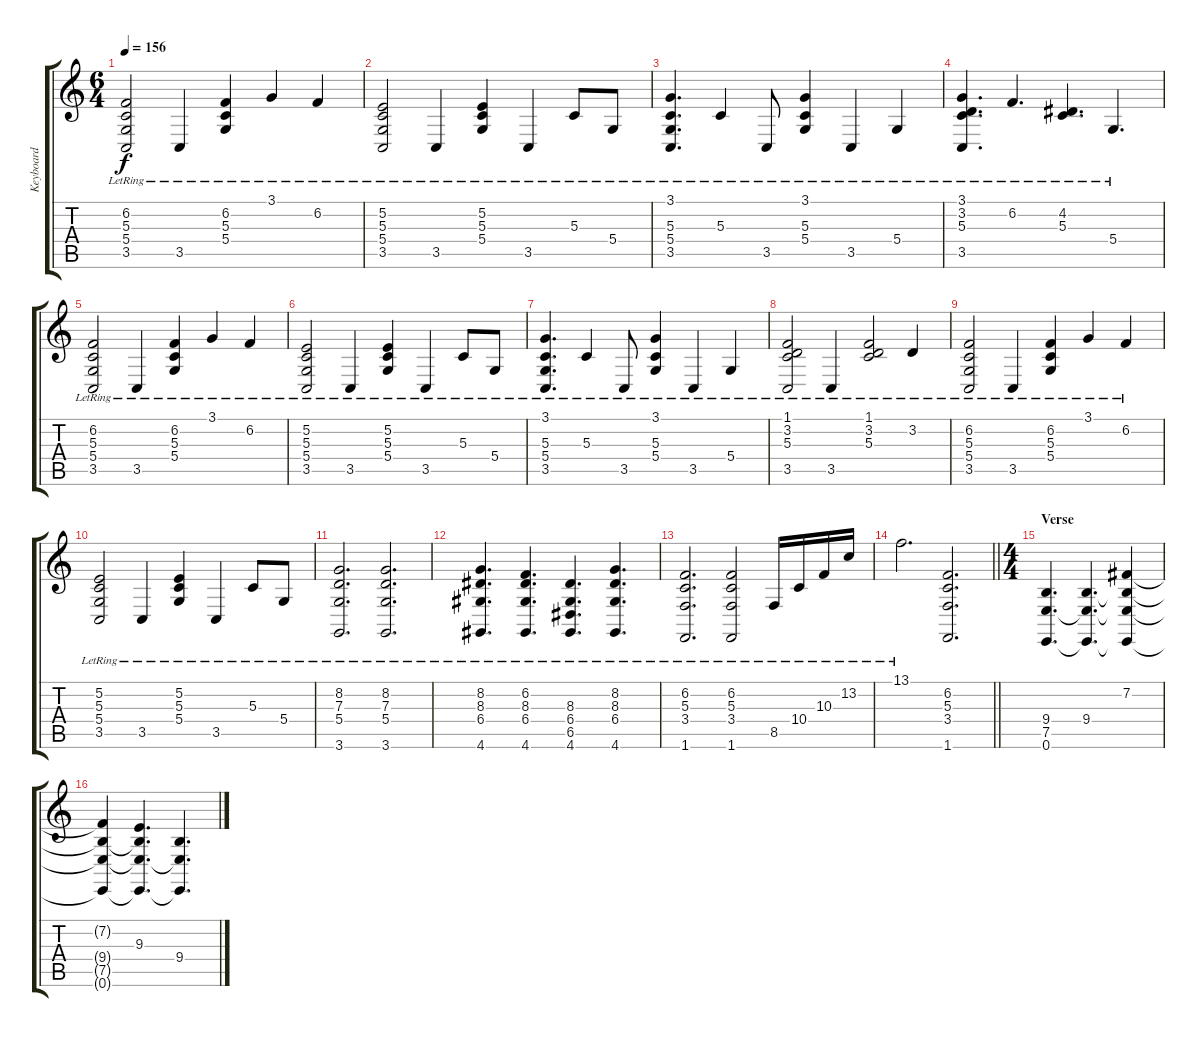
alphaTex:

\track ("Keyboard" "Keyboard") {instrument lead2sawtooth}
\staff {score tabs}
\tuning (E4 B3 G3 D3 A2 E2) {hide}
\ts (6 4)
\tempo 156
\clef g2
\ks c
(6.2{lr} 5.3{lr} 5.4{lr} 3.5{lr}).2{dy f} 3.5{lr}.4 (6.2{lr} 5.3{lr} 5.4{lr}).4 3.1{lr}.4 6.2{lr}.4 |
(5.2{lr} 5.3{lr} 5.4{lr} 3.5{lr}).2 3.5{lr}.4 (5.2{lr} 5.3{lr} 5.4{lr}).4 3.5{lr}.4 5.3{lr}.8 5.4{lr}.8 |
(3.1{lr} 5.3{lr} 5.4{lr} 3.5{lr}).4{d} 5.3{lr}.4 3.5{lr}.8 (3.1{lr} 5.3{lr} 5.4{lr}).4 3.5{lr}.4 5.4{lr}.4 |
(3.1{lr} 3.2{lr} 5.3{lr} 3.5{lr}).4{d} 6.2{lr}.4{d} (4.2{lr} 5.3{lr}).4{d} 5.4{lr}.4{d} |
(6.2{lr} 5.3{lr} 5.4{lr} 3.5{lr}).2 3.5{lr}.4 (6.2{lr} 5.3{lr} 5.4{lr}).4 3.1{lr}.4 6.2{lr}.4 |
(5.2{lr} 5.3{lr} 5.4{lr} 3.5{lr}).2 3.5{lr}.4 (5.2{lr} 5.3{lr} 5.4{lr}).4 3.5{lr}.4 5.3{lr}.8 5.4{lr}.8 |
(3.1{lr} 5.3{lr} 5.4{lr} 3.5{lr}).4{d} 5.3{lr}.4 3.5{lr}.8 (3.1{lr} 5.3{lr} 5.4{lr}).4 3.5{lr}.4 5.4{lr}.4 |
(1.1{lr} 3.2{lr} 5.3{lr} 3.5{lr}).2 3.5{lr}.4 (1.1{lr} 3.2{lr} 5.3{lr}).2 3.2{lr}.4 |
(6.2{lr} 5.3{lr} 5.4{lr} 3.5{lr}).2 3.5{lr}.4 (6.2{lr} 5.3{lr} 5.4{lr}).4 3.1{lr}.4 6.2{lr}.4 |
(5.2{lr} 5.3{lr} 5.4{lr} 3.5{lr}).2 3.5{lr}.4 (5.2{lr} 5.3{lr} 5.4{lr}).4 3.5{lr}.4 5.3{lr}.8 5.4{lr}.8 |
(8.2{lr} 7.3{lr} 5.4{lr} 3.6{lr}).2{d} (8.2{lr} 7.3{lr} 5.4{lr} 3.6{lr}).2{d} |
(8.2{lr} 8.3{lr} 6.4{lr} 4.6{lr}).4{d} (6.2{lr} 8.3{lr} 6.4{lr} 4.6{lr}).4{d} (8.3{lr} 6.4{lr} 6.5{lr} 4.6{lr}).4{d} (8.2{lr} 8.3{lr} 6.4{lr} 4.6{lr}).4{d} |
(6.2{lr} 5.3{lr} 3.4{lr} 1.6{lr}).2{d} (6.2{lr} 5.3{lr} 3.4{lr} 1.6{lr}).2 8.5{lr}.16 10.4{lr}.16 10.3{lr}.16 13.2{lr}.16 |
\barLineRight lightlight
13.1{lr}.2{d} (6.2 5.3 3.4 1.6).2{d} |
\ts (4 4)
\section ("" "Verse")
(9.4 7.5 0.6).4{d volume 10} (9.4 7.5{t} 0.6{t}).4{d} (7.2 9.4{t} 7.5{t} 0.6{t}).4 |
(7.2{t} 9.4{t} 7.5{t} 0.6{t}).4 (9.3 9.4{t} 7.5{t} 0.6{t}).4{d} (9.4 7.5{t} 0.6{t}).4{d}
